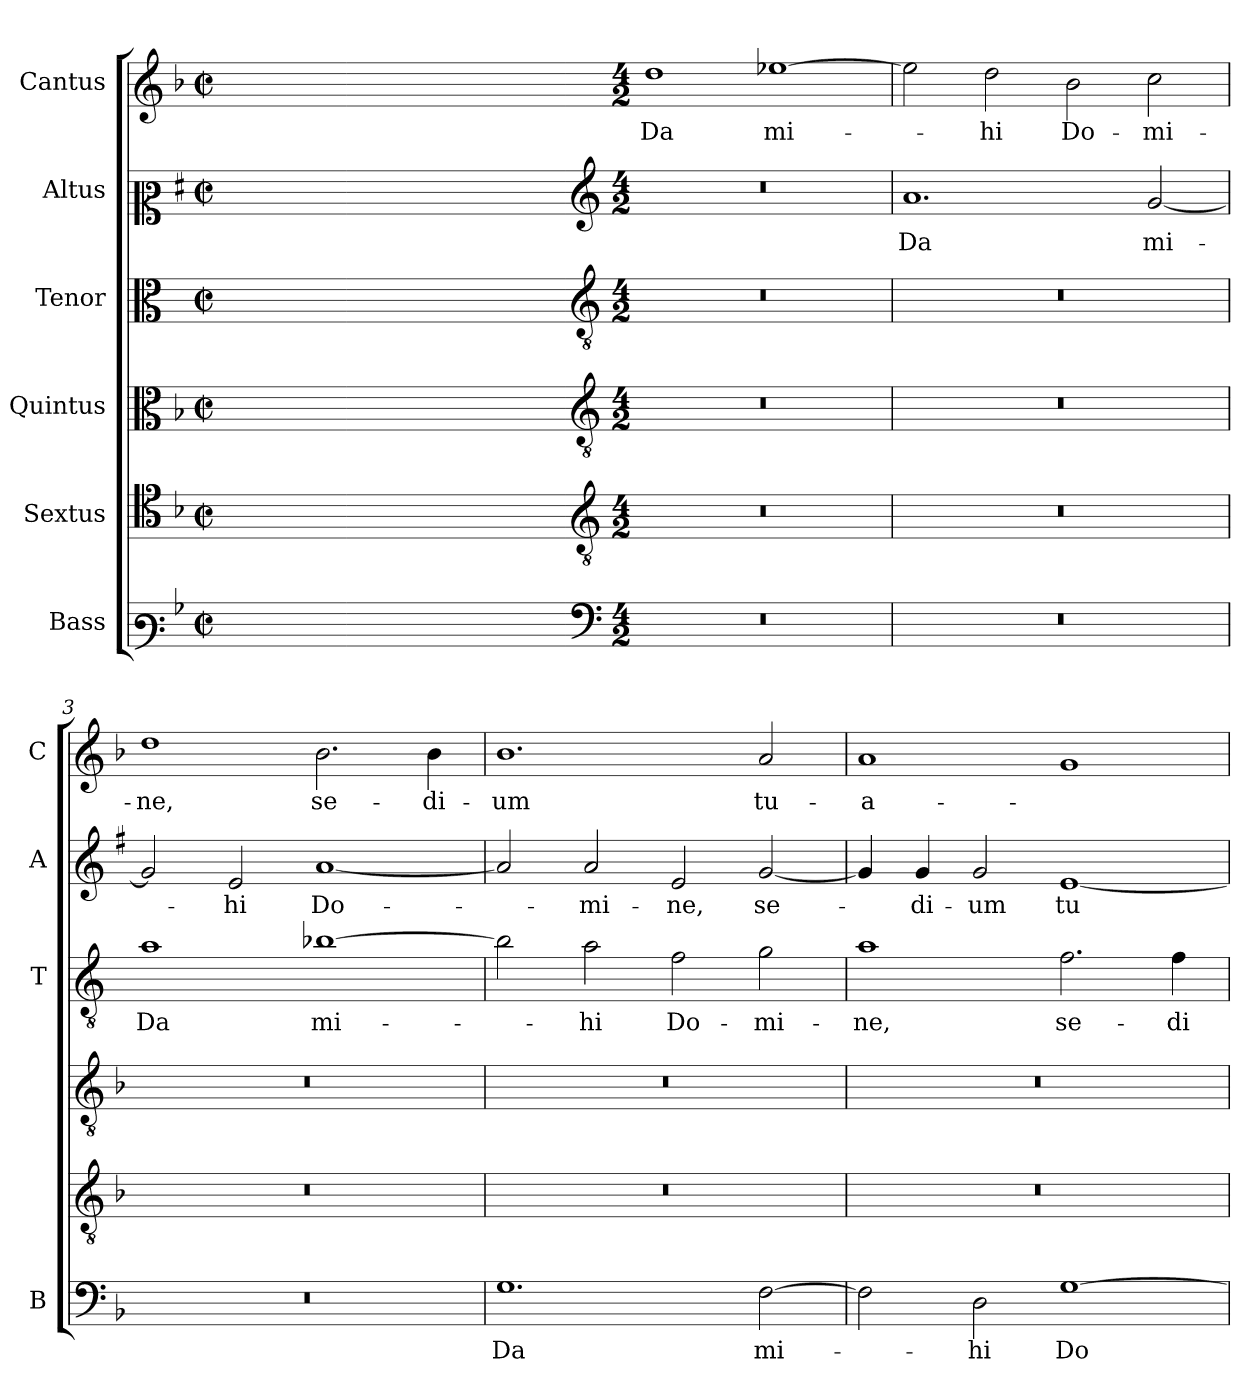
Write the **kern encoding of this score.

**kern	**text	**kern	**kern	**kern	**text	**kern	**text	**kern	**text
*part6	*part6	*part5	*part4	*part3	*part3	*part2	*part2	*part1	*part1
*staff6	*staff6	*staff5	*staff4	*staff3	*staff3	*staff2	*staff2	*staff1	*staff1
*I"Bass	*	*I"Sextus	*I"Quintus	*I"Tenor	*	*I"Altus	*	*I"Cantus	*
*I'B	*	*	*	*I'T	*	*I'A	*	*I'C	*
*clefF3	*	*clefC4	*clefC3	*clefC3	*	*clefC2	*	*clefG2	*
*	*	*	*	*ITrd4c7	*	*ITrd1c2	*	*	*
*k[b-]	*	*k[b-]	*k[b-]	*k[b-]	*	*k[b-]	*	*k[b-]	*
*F:	*	*F:	*F:	*F:	*	*F:	*	*F:	*
*M2/2	*	*M2/2	*M2/2	*M2/2	*	*M2/2	*	*M2/2	*
*met(c|)	*	*met(c|)	*met(c|)	*met(c|)	*	*met(c|)	*	*met(c|)	*
=	=	=	=	=	=	=	=	=	=
1ryy	.	1ryy	1ryy	1ryy	.	1ryy	.	1ryy	.
=1X-	=1X-	=1X-	=1X-	=1X-	=1X-	=1X-	=1X-	=1X-	=1X-
4ryy	.	4ryy	4ryy	4ryy	.	4ryy	.	4ryy	.
4ryy	.	4ryy	4ryy	4ryy	.	4ryy	.	4ryy	.
4ryy	.	4ryy	4ryy	4ryy	.	4ryy	.	4ryy	.
4ryy	.	4ryy	4ryy	4ryy	.	4ryy	.	4ryy	.
=1-	=1-	=1-	=1-	=1-	=1-	=1-	=1-	=1-	=1-
*clefF4	*	*clefGv2	*clefGv2	*clefGv2	*	*clefG2	*	*	*
*M4/2	*	*M4/2	*M4/2	*M4/2	*	*M4/2	*	*M4/2	*
!	!	!	!	!	!	!	!	!	!LO:LY:b
0r	.	0r	0r	0r	.	0r	.	1dd	Da
!	!	!	!	!	!	!	!	!	!LO:LY:b
.	.	.	.	.	.	.	.	[1ee-X	mi-
=2	=2	=2	=2	=2	=2	=2	=2	=2	=2
!	!	!	!	!	!	!	!LO:LY:b	!	!
0r	.	0r	0r	0r	.	1.g	Da	2ee-\]	.
!	!	!	!	!	!	!	!	!	!LO:LY:b
.	.	.	.	.	.	.	.	2dd\	-hi
!	!	!	!	!	!	!	!	!	!LO:LY:b
.	.	.	.	.	.	.	.	2b-\	Do-
!	!	!	!	!	!	!	!LO:LY:b	!	!LO:LY:b
.	.	.	.	.	.	[2f/	mi-	2cc\	-mi-
=3	=3	=3	=3	=3	=3	=3	=3	=3	=3
!	!	!	!	!	!LO:LY:b	!	!	!	!LO:LY:b
0r	.	0r	0r	1d	Da	2f/]	.	1dd	-ne,
!	!	!	!	!	!	!	!LO:LY:b	!	!
.	.	.	.	.	.	2d/	-hi	.	.
!	!	!	!	!	!LO:LY:b	!	!LO:LY:b	!	!LO:LY:b
.	.	.	.	[1e-X	mi-	[1g	Do-	2.b-\	se-
!	!	!	!	!	!	!	!	!	!LO:LY:b
.	.	.	.	.	.	.	.	4b-\	-di-
=4	=4	=4	=4	=4	=4	=4	=4	=4	=4
!	!LO:LY:b	!	!	!	!	!	!	!	!LO:LY:b
1.G	Da	0r	0r	2e-\]	.	2g/]	.	1.b-	-um
!	!	!	!	!	!LO:LY:b	!	!LO:LY:b	!	!
.	.	.	.	2d\	-hi	2g/	-mi-	.	.
!	!	!	!	!	!LO:LY:b	!	!LO:LY:b	!	!
.	.	.	.	2B-\	Do-	2d/	-ne,	.	.
!	!LO:LY:b	!	!	!	!LO:LY:b	!	!LO:LY:b	!	!LO:LY:b
[2F\	mi-	.	.	2c\	-mi-	[2f/	se-	2a/	tu-
!!LO:LB:g=z
=5	=5	=5	=5	=5	=5	=5	=5	=5	=5
!	!	!	!	!	!LO:LY:b	!	!	!	!LO:LY:b
2F\]	.	0r	0r	1d	-ne,	4f/]	.	1a	-a-
!	!	!	!	!	!	!	!LO:LY:b	!	!
.	.	.	.	.	.	4f/	-di-	.	.
!	!LO:LY:b	!	!	!	!	!	!LO:LY:b	!	!
2D\	-hi	.	.	.	.	2f/	-um	.	.
!	!LO:LY:b	!	!	!	!LO:LY:b	!	!LO:LY:b	!	!
[1G	Do-	.	.	2.B-\	se-	[1d	tu-	1g	.
!	!	!	!	!	!LO:LY:b	!	!	!	!
.	.	.	.	4B-\	-di-	.	.	.	.
=	=	=	=	=	=	=	=	=	=
*-	*-	*-	*-	*-	*-	*-	*-	*-	*-
